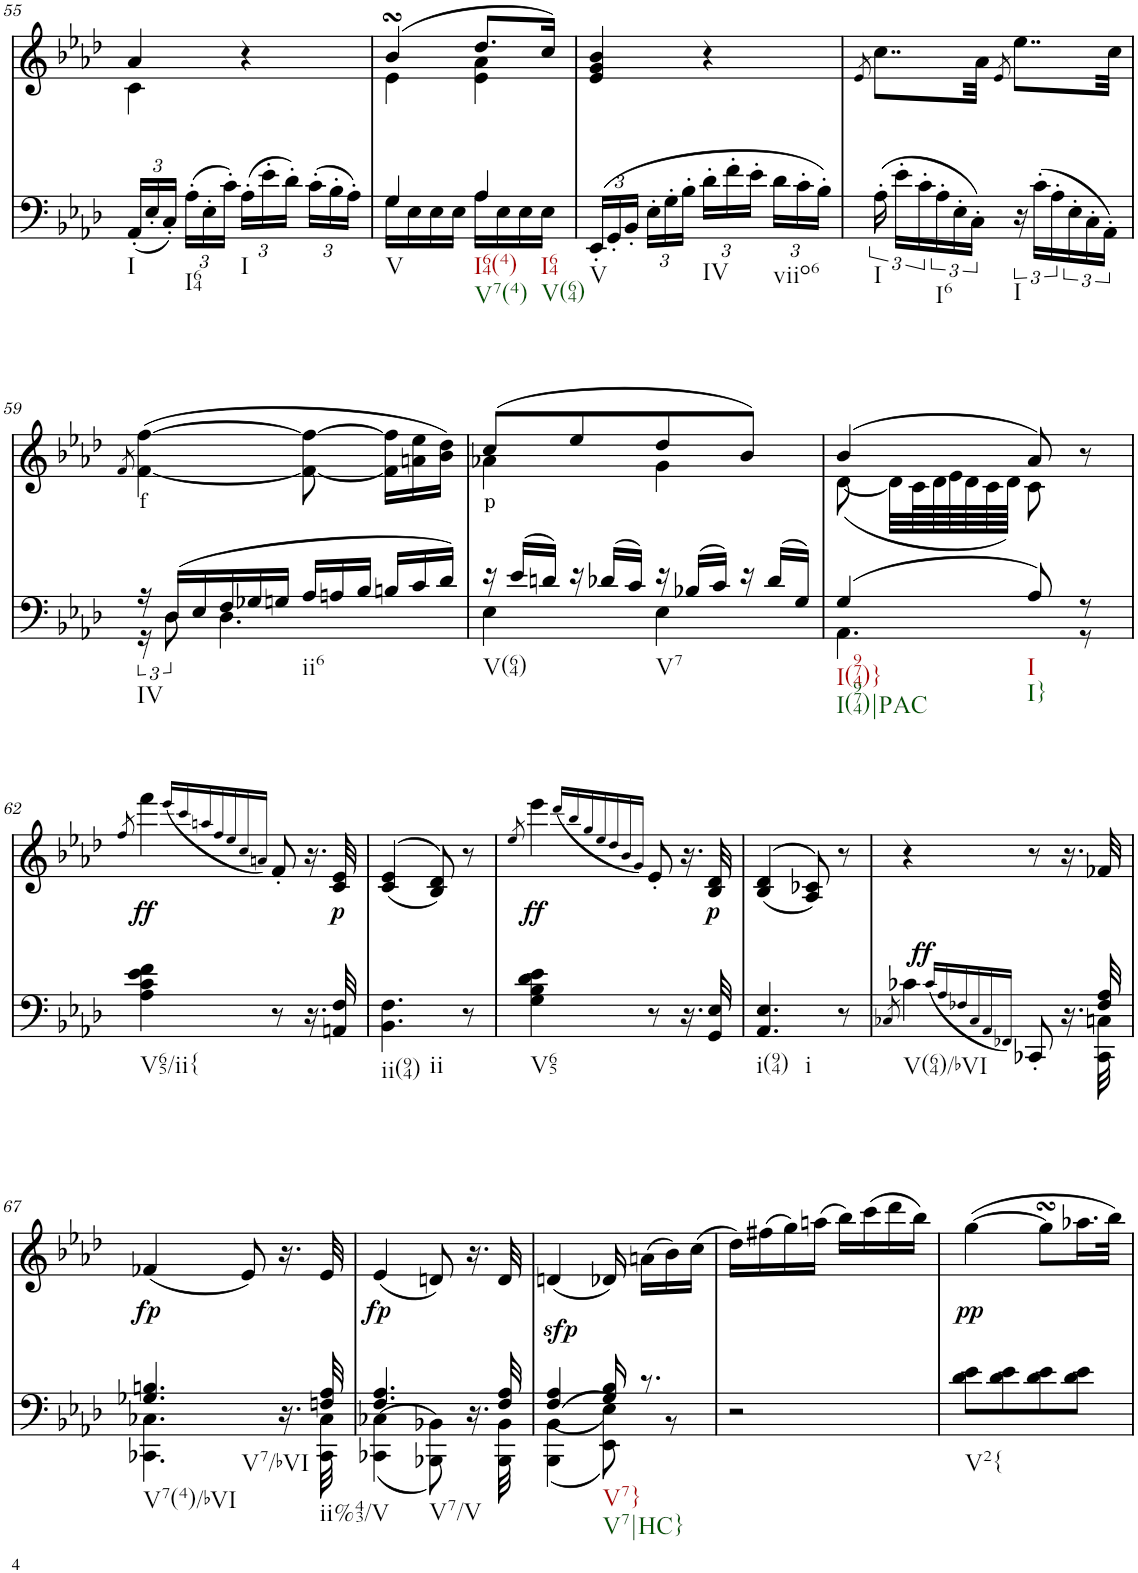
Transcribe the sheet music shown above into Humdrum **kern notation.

**kern	**dynam	**kern	**text	**dynam
*part2	*part2	*part1	*part1	*part1
*staff2	*staff2	*staff1	*staff1	*staff1
*I"Piano	*	*I"Piano	*	*
*I'Pno	*	*I'Pno	*	*
!!LO:PB:g=z
*clefF4	*	*clefG2	*	*
*k[b-e-a-d-]	*	*k[b-e-a-d-]	*	*
*A-:	*	*A-:	*	*
*M2/4	*	*M2/4	*	*
*Xbrackettup	*	*	*	*
=55	=55	=55	=55	=55
*	*	*^	*	*
!LO:TX:b:t=I	!	!	!	!	!
(24AA-'/LL	.	4a-/	4c\	.	.
24E-'/	.	.	.	.	.
24C'/JJ)	.	.	.	.	.
!LO:TX:b:t=I64	!	!	!	!	!
(24A-'\LL	.	.	.	.	.
24E-'\	.	.	.	.	.
24c'\JJ)	.	.	.	.	.
!LO:TX:b:t=I	!	!	!	!	!
(24A-'\LL	.	4r	4ryy	.	.
24e-'\	.	.	.	.	.
24d-'\JJ)	.	.	.	.	.
(24c'\LL	.	.	.	.	.
24B-'\	.	.	.	.	.
24A-'\JJ)	.	.	.	.	.
=56	=56	=56	=56	=56	=56
*^	*	*	*	*	*
!LO:TX:b:t=V	!	!	!	!	!	!
4G/	16G\LL	.	(4b-sSSS/	4e-\	.	.
.	16E-\	.	.	.	.	.
.	16E-\	.	.	.	.	.
.	16E-\JJ	.	.	.	.	.
!LO:TX:b:t=I64(4)	!	!	!	!	!	!
!LO:TX:b:t=V7(4)	!	!	!	!	!	!
!LO:TX:b:t=I64	!	!	!	!	!	!
!LO:TX:b:t=V(64)	!	!	!	!	!	!
4A-/	16A-\LL	.	8.dd-/L	4e-\ 4a-\	.	.
.	16E-\	.	.	.	.	.
.	16E-\	.	.	.	.	.
.	16E-\JJ	.	16cc/Jk)	.	.	.
*	*	*	*v	*v	*	*
=57	=57	=57	=57	=57	=57
!LO:TX:b:t=V	!	!	!	!	!
*v	*v	*	*	*	*
(24EE-'/LL	.	4e-/ 4g/ 4b-/	.	.
24GG'/	.	.	.	.
24BB-'/JJ	.	.	.	.
24E-'\LL	.	.	.	.
24G'\	.	.	.	.
24B-'\JJ	.	.	.	.
!LO:TX:b:t=IV	!	!	!	!
24d-'\LL	.	4r	.	.
24f'\	.	.	.	.
24e-'\JJ	.	.	.	.
!LO:TX:b:t=viio6	!	!	!	!
24d-\LL	.	.	.	.
24c'\	.	.	.	.
24B-'\JJ)	.	.	.	.
=58	=58	=58	=58	=58
.	.	8qe-/	.	.
*brackettup	*	*	*	*
!LO:TX:b:t=I	!	!	!	!
(24A-'\	.	8..cc\L	.	.
24e-'\LL	.	.	.	.
24c'\	.	.	.	.
!LO:TX:b:t=I6	!	!	!	!
24A-'\	.	.	.	.
24E-'\	.	.	.	.
24C'\JJ)	.	.	.	.
.	.	32a-\Jkk	.	.
.	.	8qe-/	.	.
!LO:TX:b:t=I	!	!	!	!
24r	.	8..ee-\L	.	.
(24c'\LL	.	.	.	.
24A-'\	.	.	.	.
24E-'\	.	.	.	.
24C'\	.	.	.	.
24AA-'\JJ)	.	.	.	.
.	.	32cc\Jkk	.	.
!!LO:LB:g=z
=59	=59	=59	=59	=59
.	.	8qf/	.	.
*^	*	*	*	*
!LO:TX:b:t=IV	!	!	!	!	!
!	!	!	!	!LO:LY:b	!
24r	24r	.	([4f\ [4ff\	f	.
(24D-/LL	12D-\	.	.	.	.
24E-/	.	.	.	.	.
24F/	4.D-\	.	.	.	.
24G-X/	.	.	.	.	.
24Gn/JJ	.	.	.	.	.
*Xbrackettup	*	*	*	*	*
!LO:TX:b:t=ii6	!	!	!	!	!
24A-/LL	.	.	8f\_ 8ff\_	.	.
24An/	.	.	.	.	.
24B-/JJ	.	.	.	.	.
24Bn/LL	.	.	24f\] 24ff\]LL	.	.
24c/	.	.	24an\ 24ee-\	.	.
24d-/JJ)	.	.	24b-\ 24dd-\JJ)	.	.
=60	=60	=60	=60	=60	=60
*brackettup	*	*	*	*	*
*	*	*	*^	*	*
!LO:TX:b:t=V(64)	!	!	!	!	!	!
!	!	!	!	!	!LO:LY:b	!
24r	4E-\	.	(8cc/L	4a-X\	p	.
(24e-/LL	.	.	.	.	.	.
24dn/JJ)	.	.	.	.	.	.
24r	.	.	8ee-/	.	.	.
(24d-X/LL	.	.	.	.	.	.
24c/JJ)	.	.	.	.	.	.
!LO:TX:b:t=V7	!	!	!	!	!	!
24r	4E-\	.	8dd-/	4g\	.	.
(24B-X/LL	.	.	.	.	.	.
24c/JJ)	.	.	.	.	.	.
24r	.	.	8b-/J)	.	.	.
(24d-/LL	.	.	.	.	.	.
24G/JJ)	.	.	.	.	.	.
=61	=61	=61	=61	=61	=61	=61
!LO:TX:b:t=I(974)}	!	!	!	!	!	!
!LO:TX:b:t=I(974)|PAC	!	!	!	!	!	!
(4G/	4.AA-\	.	(4b-/	([8d-\	.	.
.	.	.	.	32d-\LLL]	.	.
.	.	.	.	64c\L	.	.
.	.	.	.	64d-\	.	.
.	.	.	.	64e-\	.	.
.	.	.	.	64d-\	.	.
.	.	.	.	64c\	.	.
.	.	.	.	64d-\JJJJ)	.	.
!LO:TX:b:t=I	!	!	!	!	!	!
!LO:TX:b:t=I}	!	!	!	!	!	!
8A-/)	.	.	8a-/)	8c\	.	.
8r	8r	.	8r	8ryy	.	.
*v	*v	*	*	*	*	*
*	*	*v	*v	*	*
!!LO:LB:g=z
=62	=62	=62	=62	=62
.	.	8qff/	.	.
!LO:TX:b:t=V65/ii{	!	!	!	!
!	!	!	!	!LO:DY:b
4A-\ 4c\ 4e-\ 4f\	.	4fff\	.	ff
.	.	(16qeee-/LL	.	.
.	.	16qccc/	.	.
.	.	16qaan/	.	.
.	.	16qff/	.	.
.	.	16qee-/	.	.
.	.	16qcc/	.	.
.	.	16qan/JJ)	.	.
8r	.	8f'/	.	.
16.r	.	16.r	.	.
!	!	!	!	!LO:DY:b
32AAn/ 32F/	.	32c/ 32e-/	.	p
=63	=63	=63	=63	=63
!LO:TX:b:t=ii(94)	!	!	!	!
!LO:TX:b:t=ii	!	!	!	!
4.BB-\ 4.F\	.	((>4c/ 4e-/	.	.
.	.	8B-/ 8d-/))	.	.
8r	.	8r	.	.
=64	=64	=64	=64	=64
.	.	8qee-/	.	.
!LO:TX:b:t=V65	!	!	!	!
!	!	!	!	!LO:DY:b
4G\ 4B-\ 4d-\ 4e-\	.	4eee-\	.	ff
.	.	(16qddd-/LL	.	.
.	.	16qbb-/	.	.
.	.	16qgg/	.	.
.	.	16qee-/	.	.
.	.	16qdd-/	.	.
.	.	16qb-/	.	.
.	.	16qg/JJ)	.	.
8r	.	8e-'/	.	.
16.r	.	16.r	.	.
!	!	!	!	!LO:DY:b
32GG/ 32E-/	.	32B-/ 32d-/	.	p
=65	=65	=65	=65	=65
!LO:TX:b:t=i(94)	!	!	!	!
!LO:TX:b:t=i	!	!	!	!
4.AA-/ 4.E-/	.	((>4B-/ 4d-/	.	.
.	.	8A-/ 8c-X/))	.	.
8r	.	8r	.	.
=66	=66	=66	=66	=66
8qC-X/	.	.	.	.
*^	*	*	*	*
!LO:TX:b:t=V(64)/bVI	!	!	!	!	!
!	!	!LO:DY:a	!	!	!
4c-X\	4...ryy	ff	4r	.	.
(16qc-/LL	.	.	.	.	.
16qA-/	.	.	.	.	.
16qF-X/	.	.	.	.	.
16qC-/	.	.	.	.	.
16qAA-/	.	.	.	.	.
16qFF-X/JJ)	.	.	.	.	.
8CC-X'/	.	.	8r	.	.
16.r	.	.	16.r	.	.
32F-/ 32A-/	32CC-\ 32Cn\	.	32f-X/	.	.
!!LO:LB:g=z
=67	=67	=67	=67	=67	=67
!LO:TX:b:t=V7(4)/bVI	!	!	!	!	!
!LO:TX:b:t=V7/bVI	!	!	!	!	!
!	!	!	!	!	!LO:DY:b
4.G-X/ 4.Bn/	4.CC-X\ 4.C-X\	.	(4f-X/	.	fp
.	.	.	8e-/)	.	.
16.r	16.ryy	.	16.r	.	.
!LO:TX:b:t=ii%43/V	!	!	!	!	!
32Fn/ 32A-/	32CC-\ 32C-\	.	32e-/	.	.
=68	=68	=68	=68	=68	=68
!LO:TX:b:t=V7/V	!	!	!	!	!
!	!	!	!	!	!LO:DY:b
4.F/ 4.A-/	((>4CC-X\ 4C-X\	.	(4e-/	.	fp
.	8BBB-X\ 8BB-X\))	.	8dn/)	.	.
16.r	16.ryy	.	16.r	.	.
32F/ 32A-/	32BBB-\ 32BB-\	.	32d/	.	.
=69	=69	=69	=69	=69	=69
!	!	!	!	!	!LO:DY:b
(4F/ 4A-/	((<4BBB-\ 4BB-\	.	(4dn/	.	sfp
!LO:TX:b:t=V7}	!	!	!	!	!
!LO:TX:b:t=V7|HC}	!	!	!	!	!
16G/ 16B-/)	8EE-\ 8E-\))	.	16d-X/)	.	.
8.r	.	.	(16an\LL	.	.
.	8r	.	16b-\)	.	.
.	.	.	(16cc\JJ	.	.
*v	*v	*	*	*	*
=70	=70	=70	=70	=70
2r	.	16dd-\LL)	.	.
.	.	(16ff#X\	.	.
.	.	16gg\)	.	.
.	.	(16aan\JJ	.	.
.	.	16bb-\LL)	.	.
.	.	(16ccc\	.	.
.	.	16ddd-\	.	.
.	.	16bb-\JJ)	.	.
=71	=71	=71	=71	=71
!LO:TX:b:t=V2{	!	!	!	!
!	!	!	!	!LO:DY:b
8d-\ 8e-\L	.	([4gg\	.	pp
8d-\ 8e-\	.	.	.	.
8d-\ 8e-\	.	8ggsSsS\L]	.	.
8d-\ 8e-\J	.	16.aa-X\L	.	.
.	.	32bb-\JJk)	.	.
=	=	=	=	=
*-	*-	*-	*-	*-
